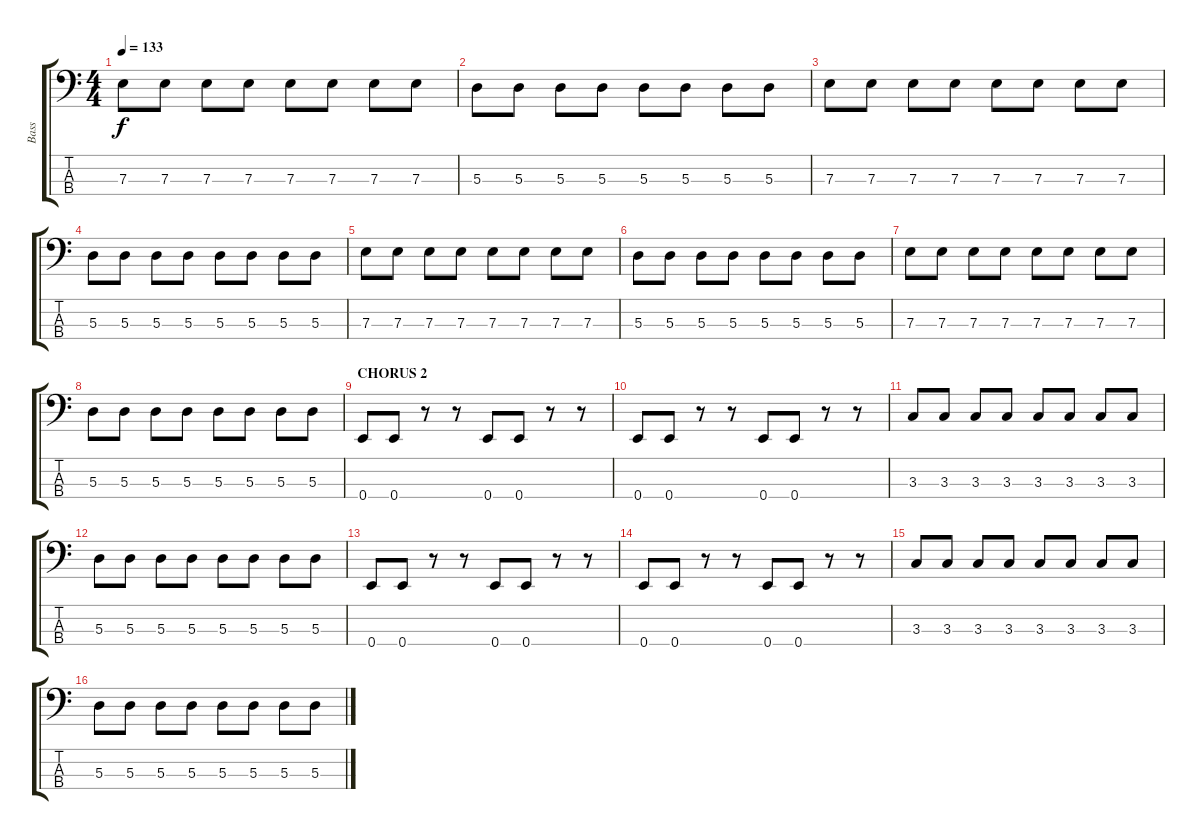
\track ("Bass" "Bass") {instrument electricbassfinger}
\staff {score tabs}
\tuning (G2 D2 A1 E1) {hide}
\ts (4 4)
\tempo 133
\clef f4
\ks c
7.3.8{dy f} 7.3.8 7.3.8 7.3.8 7.3.8 7.3.8 7.3.8 7.3.8 |
5.3.8 5.3.8 5.3.8 5.3.8 5.3.8 5.3.8 5.3.8 5.3.8 |
7.3.8 7.3.8 7.3.8 7.3.8 7.3.8 7.3.8 7.3.8 7.3.8 |
5.3.8 5.3.8 5.3.8 5.3.8 5.3.8 5.3.8 5.3.8 5.3.8 |
7.3.8 7.3.8 7.3.8 7.3.8 7.3.8 7.3.8 7.3.8 7.3.8 |
5.3.8 5.3.8 5.3.8 5.3.8 5.3.8 5.3.8 5.3.8 5.3.8 |
7.3.8 7.3.8 7.3.8 7.3.8 7.3.8 7.3.8 7.3.8 7.3.8 |
5.3.8 5.3.8 5.3.8 5.3.8 5.3.8 5.3.8 5.3.8 5.3.8 |
\section ("" "CHORUS 2")
0.4.8 0.4.8 r.8 r.8 0.4.8 0.4.8 r.8 r.8 |
0.4.8 0.4.8 r.8 r.8 0.4.8 0.4.8 r.8 r.8 |
3.3.8 3.3.8 3.3.8 3.3.8 3.3.8 3.3.8 3.3.8 3.3.8 |
5.3.8 5.3.8 5.3.8 5.3.8 5.3.8 5.3.8 5.3.8 5.3.8 |
0.4.8 0.4.8 r.8 r.8 0.4.8 0.4.8 r.8 r.8 |
0.4.8 0.4.8 r.8 r.8 0.4.8 0.4.8 r.8 r.8 |
3.3.8 3.3.8 3.3.8 3.3.8 3.3.8 3.3.8 3.3.8 3.3.8 |
5.3.8 5.3.8 5.3.8 5.3.8 5.3.8 5.3.8 5.3.8 5.3.8
